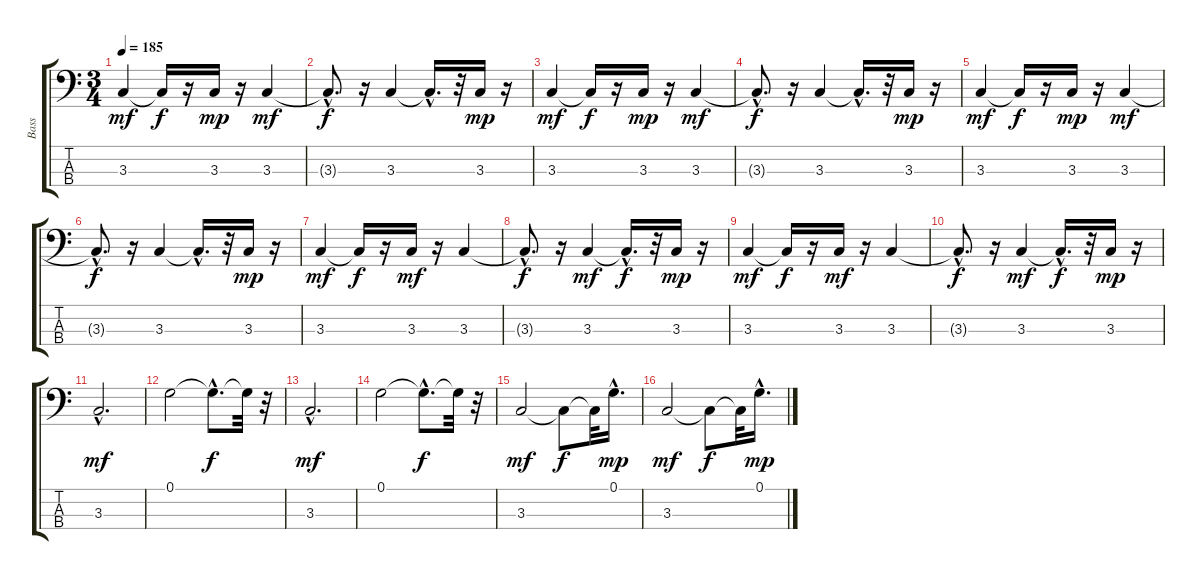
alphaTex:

\track ("Bass   " "Bass   ") {instrument acousticbass}
\staff {score tabs}
\tuning (G2 D2 A1 E1) {hide}
\ts (3 4)
\tempo 185
\clef f4
\ks c
3.3.4{dy mf} 3.3{t}.16{dy f} r.16 3.3.16{dy mp} r.16 3.3.4{dy mf} |
3.3{hac t}.8{d dy f} r.16 3.3.4 3.3{hac t}.16{d} r.32 3.3.16{dy mp} r.16 |
3.3.4{dy mf} 3.3{t}.16{dy f} r.16 3.3.16{dy mp} r.16 3.3.4{dy mf} |
3.3{hac t}.8{d dy f} r.16 3.3.4 3.3{hac t}.16{d} r.32 3.3.16{dy mp} r.16 |
3.3.4{dy mf} 3.3{t}.16{dy f} r.16 3.3.16{dy mp} r.16 3.3.4{dy mf} |
3.3{hac t}.8{d dy f} r.16 3.3.4 3.3{hac t}.16{d} r.32 3.3.16{dy mp} r.16 |
3.3.4{dy mf} 3.3{t}.16{dy f} r.16 3.3.16{dy mf} r.16 3.3.4 |
3.3{hac t}.8{d dy f} r.16 3.3.4{dy mf} 3.3{hac t}.16{d dy f} r.32 3.3.16{dy mp} r.16 |
3.3.4{dy mf} 3.3{t}.16{dy f} r.16 3.3.16{dy mf} r.16 3.3.4 |
3.3{hac t}.8{d dy f} r.16 3.3.4{dy mf} 3.3{hac t}.16{d dy f} r.32 3.3.16{dy mp} r.16 |
3.3{hac}.2{d dy mf instrument acousticbass} |
0.1.2 0.1{hac t}.8{d dy f} 0.1{t}.32 r.32 |
3.3{hac}.2{d dy mf} |
0.1.2 0.1{hac t}.8{d dy f} 0.1{t}.32 r.32 |
3.3.2{dy mf} 3.3{t}.8{dy f} 3.3{t}.32 0.1{hac}.16{d dy mp} |
3.3.2{dy mf} 3.3{t}.8{dy f} 3.3{t}.32 0.1{hac}.16{d dy mp}
